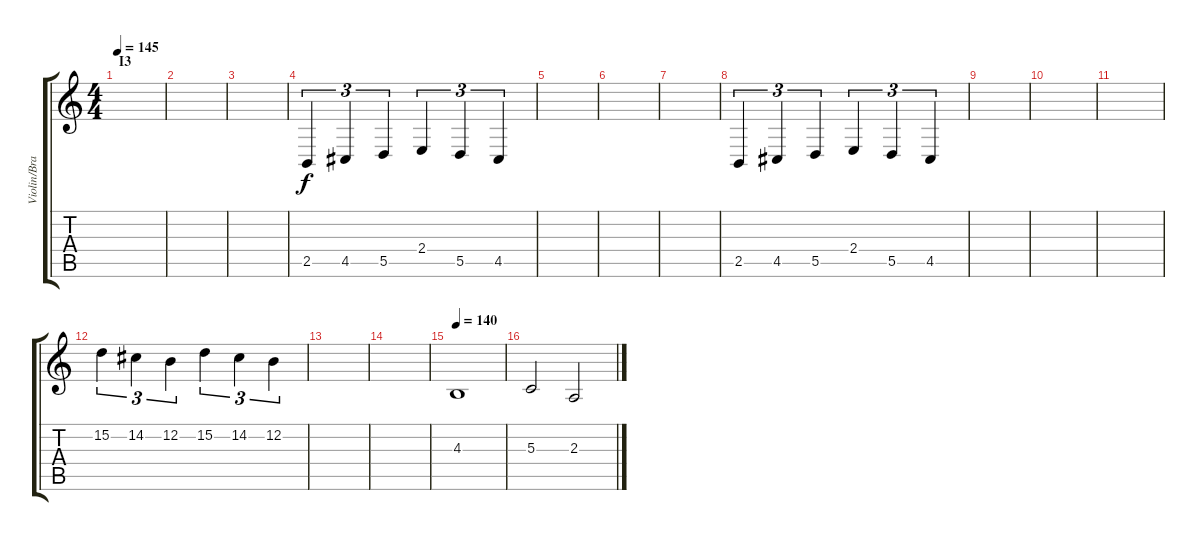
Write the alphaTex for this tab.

\track ("Violin/Brass" "Violin/Bra") {instrument violin}
\staff {score tabs}
\tuning (E4 B3 G3 D3 A2 E2) {hide}
\ts (4 4)
\section ("" "I3")
\tempo 145
\clef g2
\ks c
|
|
|
2.5.4{tu (3 2)} 4.5.4{tu (3 2)} 5.5.4{tu (3 2)} 2.4.4{tu (3 2)} 5.5.4{tu (3 2)} 4.5.4{tu (3 2)} |
|
|
|
2.5.4{tu (3 2)} 4.5.4{tu (3 2)} 5.5.4{tu (3 2)} 2.4.4{tu (3 2)} 5.5.4{tu (3 2)} 4.5.4{tu (3 2)} |
|
|
|
15.2.4{tu (3 2)} 14.2.4{tu (3 2)} 12.2.4{tu (3 2)} 15.2.4{tu (3 2)} 14.2.4{tu (3 2)} 12.2.4{tu (3 2)} |
|
|
\tempo 140
4.3.1{volume 14} |
5.3.2 2.3.2
